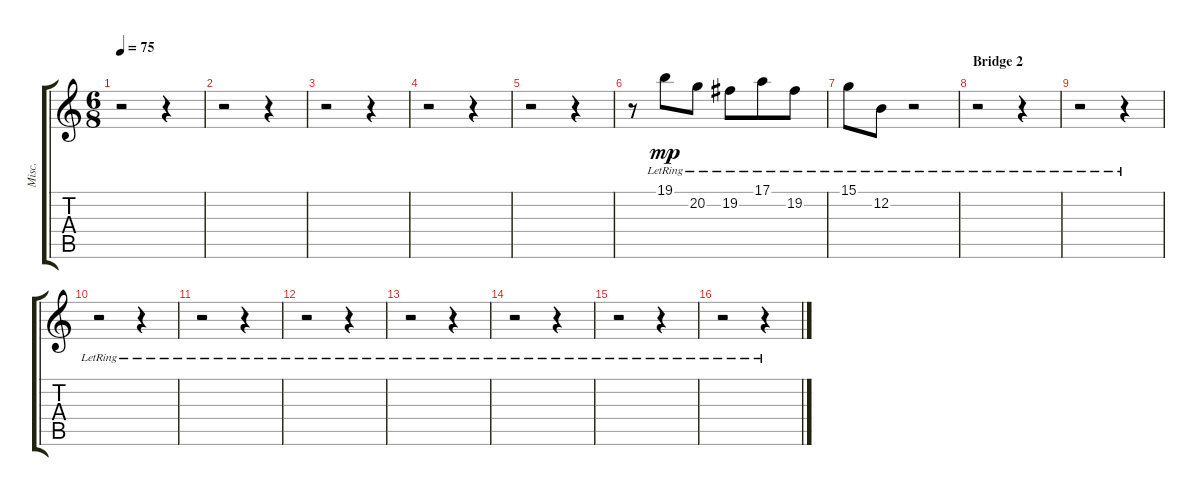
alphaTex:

\track ("Misc." "Misc.") {instrument synthstrings1}
\staff {score tabs}
\tuning (E4 B3 G3 D3 A2 E2) {hide}
\ts (6 8)
\tempo 75
\clef g2
\ks c
r.2{dy mp} r.4 |
r.2 r.4 |
r.2 r.4 |
r.2 r.4 |
r.2 r.4 |
r.8 19.1{lr}.8{instrument pad1newage} 20.2{lr}.8 19.2{lr}.8{instrument pad1newage} 17.1{lr}.8 19.2{lr}.8 |
15.1{lr}.8 12.2{lr}.8{instrument pad1newage} r.2 |
\section ("" "Bridge 2")
r.2 r.4 |
r.2 r.4 |
r.2 r.4 |
r.2 r.4 |
r.2 r.4 |
r.2 r.4 |
r.2 r.4 |
r.2 r.4 |
r.2 r.4
